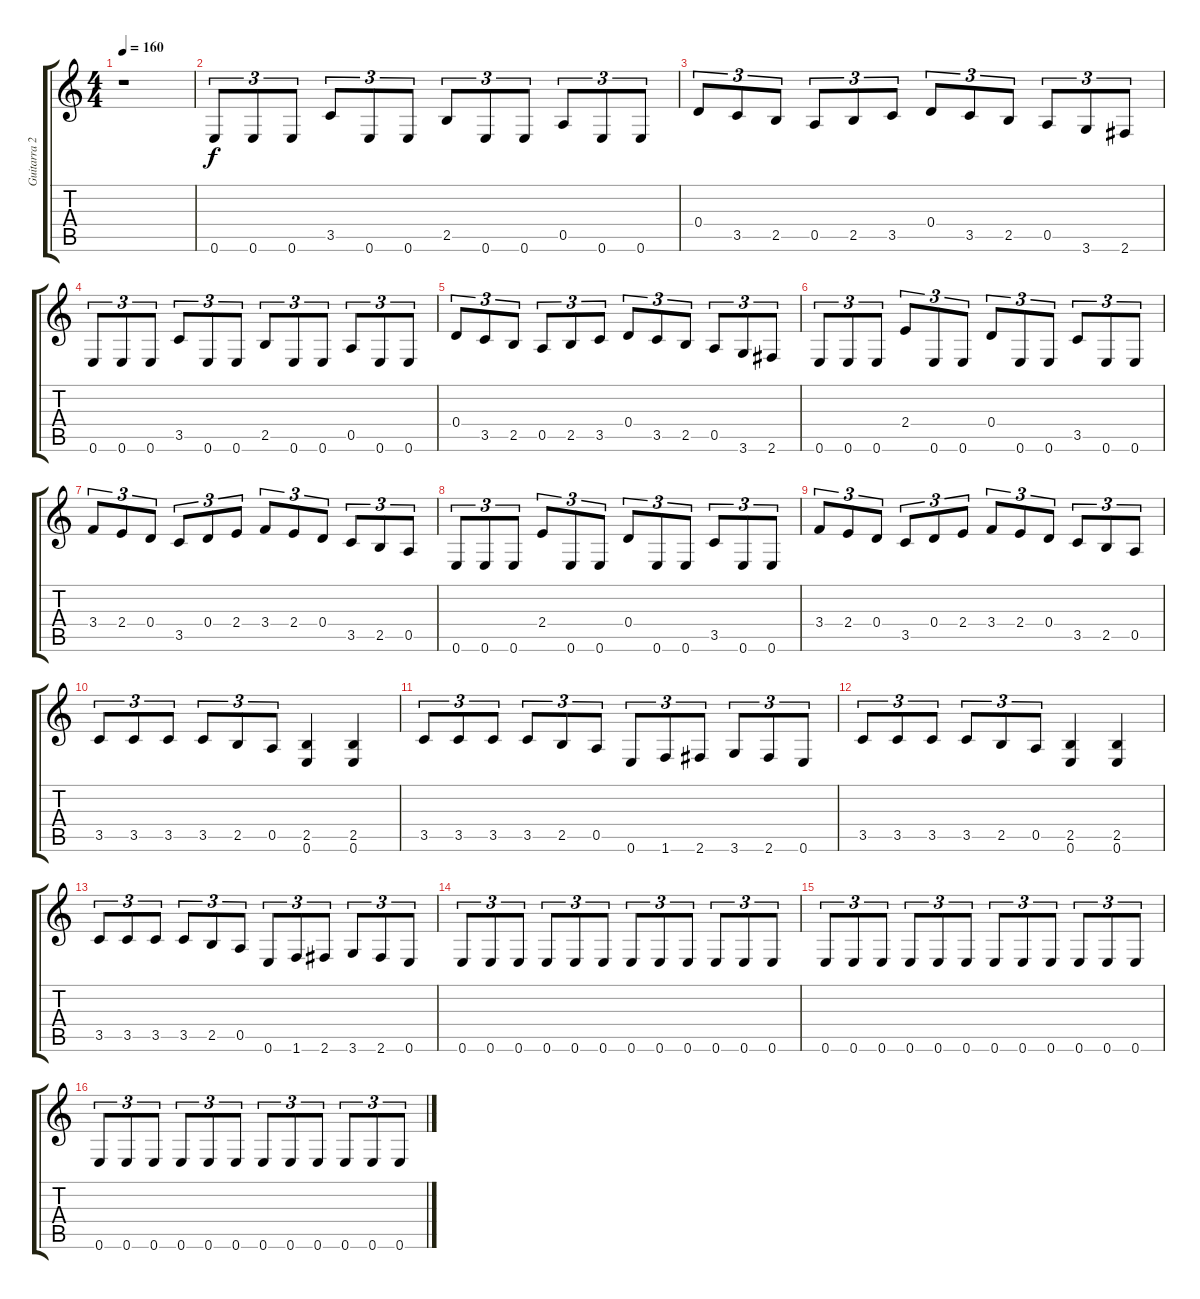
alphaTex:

\track ("Guitarra 2" "Guitarra 2") {instrument overdrivenguitar}
\staff {score tabs}
\tuning (E4 B3 G3 D3 A2 E2) {hide}
\ts (4 4)
\tempo 160
\clef g2
\ks c
r.1{dy f instrument overdrivenguitar} |
0.6.8{tu (3 2)} 0.6.8{tu (3 2)} 0.6.8{tu (3 2)} 3.5.8{tu (3 2)} 0.6.8{tu (3 2)} 0.6.8{tu (3 2)} 2.5.8{tu (3 2)} 0.6.8{tu (3 2)} 0.6.8{tu (3 2)} 0.5.8{tu (3 2)} 0.6.8{tu (3 2)} 0.6.8{tu (3 2)} |
0.4.8{tu (3 2)} 3.5.8{tu (3 2)} 2.5.8{tu (3 2)} 0.5.8{tu (3 2)} 2.5.8{tu (3 2)} 3.5.8{tu (3 2)} 0.4.8{tu (3 2)} 3.5.8{tu (3 2)} 2.5.8{tu (3 2)} 0.5.8{tu (3 2)} 3.6.8{tu (3 2)} 2.6.8{tu (3 2)} |
0.6.8{tu (3 2)} 0.6.8{tu (3 2)} 0.6.8{tu (3 2)} 3.5.8{tu (3 2)} 0.6.8{tu (3 2)} 0.6.8{tu (3 2)} 2.5.8{tu (3 2)} 0.6.8{tu (3 2)} 0.6.8{tu (3 2)} 0.5.8{tu (3 2)} 0.6.8{tu (3 2)} 0.6.8{tu (3 2)} |
0.4.8{tu (3 2)} 3.5.8{tu (3 2)} 2.5.8{tu (3 2)} 0.5.8{tu (3 2)} 2.5.8{tu (3 2)} 3.5.8{tu (3 2)} 0.4.8{tu (3 2)} 3.5.8{tu (3 2)} 2.5.8{tu (3 2)} 0.5.8{tu (3 2)} 3.6.8{tu (3 2)} 2.6.8{tu (3 2)} |
0.6.8{tu (3 2)} 0.6.8{tu (3 2)} 0.6.8{tu (3 2)} 2.4.8{tu (3 2)} 0.6.8{tu (3 2)} 0.6.8{tu (3 2)} 0.4.8{tu (3 2)} 0.6.8{tu (3 2)} 0.6.8{tu (3 2)} 3.5.8{tu (3 2)} 0.6.8{tu (3 2)} 0.6.8{tu (3 2)} |
3.4.8{tu (3 2)} 2.4.8{tu (3 2)} 0.4.8{tu (3 2)} 3.5.8{tu (3 2)} 0.4.8{tu (3 2)} 2.4.8{tu (3 2)} 3.4.8{tu (3 2)} 2.4.8{tu (3 2)} 0.4.8{tu (3 2)} 3.5.8{tu (3 2)} 2.5.8{tu (3 2)} 0.5.8{tu (3 2)} |
0.6.8{tu (3 2)} 0.6.8{tu (3 2)} 0.6.8{tu (3 2)} 2.4.8{tu (3 2)} 0.6.8{tu (3 2)} 0.6.8{tu (3 2)} 0.4.8{tu (3 2)} 0.6.8{tu (3 2)} 0.6.8{tu (3 2)} 3.5.8{tu (3 2)} 0.6.8{tu (3 2)} 0.6.8{tu (3 2)} |
3.4.8{tu (3 2)} 2.4.8{tu (3 2)} 0.4.8{tu (3 2)} 3.5.8{tu (3 2)} 0.4.8{tu (3 2)} 2.4.8{tu (3 2)} 3.4.8{tu (3 2)} 2.4.8{tu (3 2)} 0.4.8{tu (3 2)} 3.5.8{tu (3 2)} 2.5.8{tu (3 2)} 0.5.8{tu (3 2)} |
3.5.8{tu (3 2)} 3.5.8{tu (3 2)} 3.5.8{tu (3 2)} 3.5.8{tu (3 2)} 2.5.8{tu (3 2)} 0.5.8{tu (3 2)} (2.5 0.6).4 (2.5 0.6).4 |
3.5.8{tu (3 2)} 3.5.8{tu (3 2)} 3.5.8{tu (3 2)} 3.5.8{tu (3 2)} 2.5.8{tu (3 2)} 0.5.8{tu (3 2)} 0.6.8{tu (3 2)} 1.6.8{tu (3 2)} 2.6.8{tu (3 2)} 3.6.8{tu (3 2)} 2.6.8{tu (3 2)} 0.6.8{tu (3 2)} |
3.5.8{tu (3 2)} 3.5.8{tu (3 2)} 3.5.8{tu (3 2)} 3.5.8{tu (3 2)} 2.5.8{tu (3 2)} 0.5.8{tu (3 2)} (2.5 0.6).4 (2.5 0.6).4 |
3.5.8{tu (3 2)} 3.5.8{tu (3 2)} 3.5.8{tu (3 2)} 3.5.8{tu (3 2)} 2.5.8{tu (3 2)} 0.5.8{tu (3 2)} 0.6.8{tu (3 2)} 1.6.8{tu (3 2)} 2.6.8{tu (3 2)} 3.6.8{tu (3 2)} 2.6.8{tu (3 2)} 0.6.8{tu (3 2)} |
0.6.8{tu (3 2)} 0.6.8{tu (3 2)} 0.6.8{tu (3 2)} 0.6.8{tu (3 2)} 0.6.8{tu (3 2)} 0.6.8{tu (3 2)} 0.6.8{tu (3 2)} 0.6.8{tu (3 2)} 0.6.8{tu (3 2)} 0.6.8{tu (3 2)} 0.6.8{tu (3 2)} 0.6.8{tu (3 2)} |
0.6.8{tu (3 2)} 0.6.8{tu (3 2)} 0.6.8{tu (3 2)} 0.6.8{tu (3 2)} 0.6.8{tu (3 2)} 0.6.8{tu (3 2)} 0.6.8{tu (3 2)} 0.6.8{tu (3 2)} 0.6.8{tu (3 2)} 0.6.8{tu (3 2)} 0.6.8{tu (3 2)} 0.6.8{tu (3 2)} |
0.6.8{tu (3 2)} 0.6.8{tu (3 2)} 0.6.8{tu (3 2)} 0.6.8{tu (3 2)} 0.6.8{tu (3 2)} 0.6.8{tu (3 2)} 0.6.8{tu (3 2)} 0.6.8{tu (3 2)} 0.6.8{tu (3 2)} 0.6.8{tu (3 2)} 0.6.8{tu (3 2)} 0.6.8{tu (3 2)}
